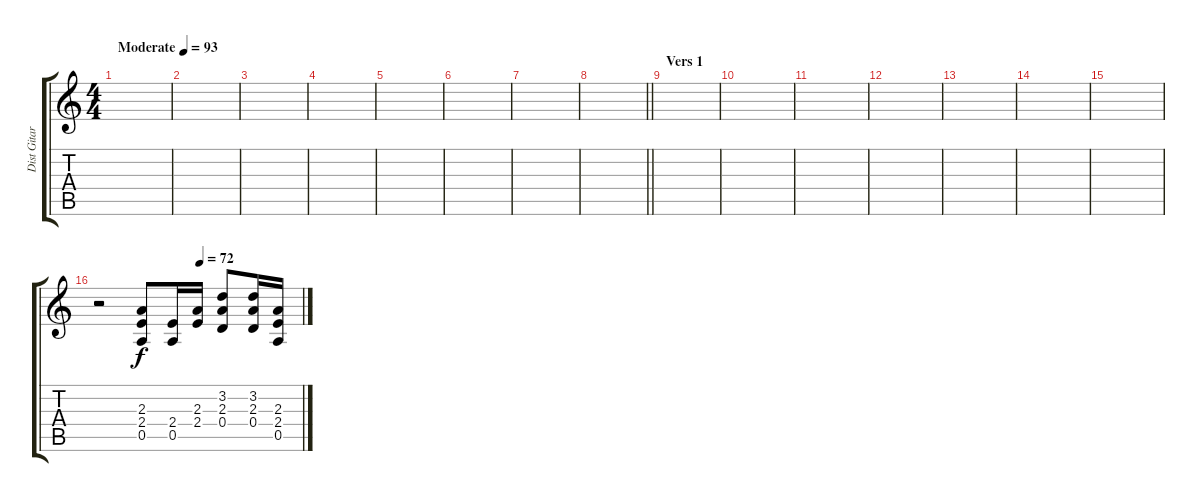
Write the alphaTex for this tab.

\track ("Dist Gitar 2" "Dist Gitar") {instrument overdrivenguitar}
\staff {score tabs}
\tuning (E4 B3 G3 D3 A2 E2) {hide}
\ts (4 4)
\tempo (93 "Moderate")
\clef g2
\ks c
|
|
|
|
|
|
|
\barLineRight lightlight
|
\section ("" "Vers 1")
|
|
|
|
|
|
|
\tempo (72 0.5)
r.2 (2.3 2.4 0.5).8 (2.4 0.5).16 (2.3 2.4).16 (3.2 2.3 0.4).8 (3.2 2.3 0.4).16 (2.3 2.4 0.5).16
